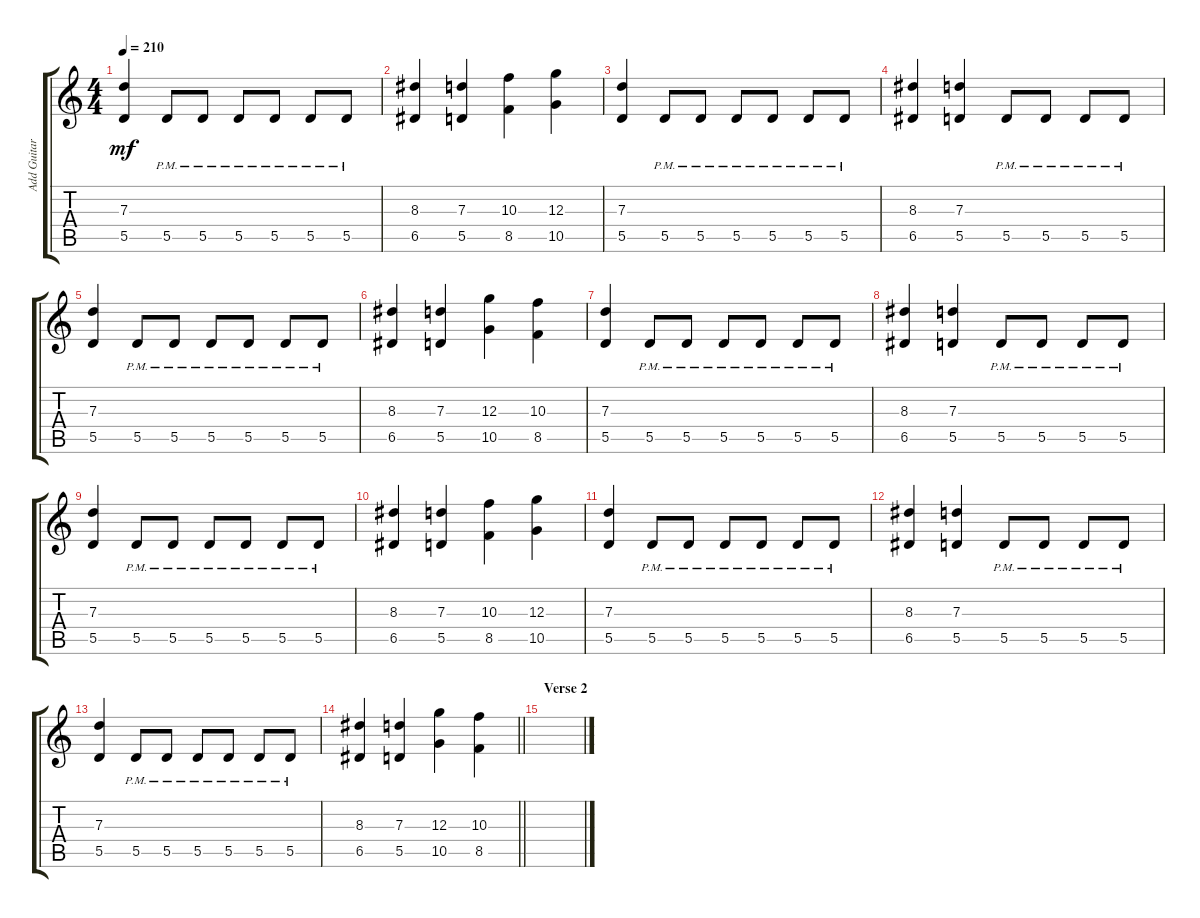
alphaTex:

\track ("Add Guitar" "Add Guitar") {instrument distortionguitar}
\staff {score tabs}
\tuning (E4 B3 G3 D3 A2 D2) {hide}
\ts (4 4)
\tempo 210
\clef g2
\ks c
(7.3 5.5).4{dy mf} 5.5{pm}.8 5.5{pm}.8 5.5{pm}.8 5.5{pm}.8 5.5{pm}.8 5.5{pm}.8 |
(8.3 6.5).4 (7.3 5.5).4 (10.3 8.5).4 (12.3 10.5).4 |
(7.3 5.5).4 5.5{pm}.8 5.5{pm}.8 5.5{pm}.8 5.5{pm}.8 5.5{pm}.8 5.5{pm}.8 |
(8.3 6.5).4 (7.3 5.5).4 5.5{pm}.8 5.5{pm}.8 5.5{pm}.8 5.5{pm}.8 |
(7.3 5.5).4 5.5{pm}.8 5.5{pm}.8 5.5{pm}.8 5.5{pm}.8 5.5{pm}.8 5.5{pm}.8 |
(8.3 6.5).4 (7.3 5.5).4 (12.3 10.5).4 (10.3 8.5).4 |
(7.3 5.5).4 5.5{pm}.8 5.5{pm}.8 5.5{pm}.8 5.5{pm}.8 5.5{pm}.8 5.5{pm}.8 |
(8.3 6.5).4 (7.3 5.5).4 5.5{pm}.8 5.5{pm}.8 5.5{pm}.8 5.5{pm}.8 |
(7.3 5.5).4 5.5{pm}.8 5.5{pm}.8 5.5{pm}.8 5.5{pm}.8 5.5{pm}.8 5.5{pm}.8 |
(8.3 6.5).4 (7.3 5.5).4 (10.3 8.5).4 (12.3 10.5).4 |
(7.3 5.5).4 5.5{pm}.8 5.5{pm}.8 5.5{pm}.8 5.5{pm}.8 5.5{pm}.8 5.5{pm}.8 |
(8.3 6.5).4 (7.3 5.5).4 5.5{pm}.8 5.5{pm}.8 5.5{pm}.8 5.5{pm}.8 |
(7.3 5.5).4 5.5{pm}.8 5.5{pm}.8 5.5{pm}.8 5.5{pm}.8 5.5{pm}.8 5.5{pm}.8 |
\barLineRight lightlight
(8.3 6.5).4 (7.3 5.5).4 (12.3 10.5).4 (10.3 8.5).4 |
\section ("" "Verse 2")
